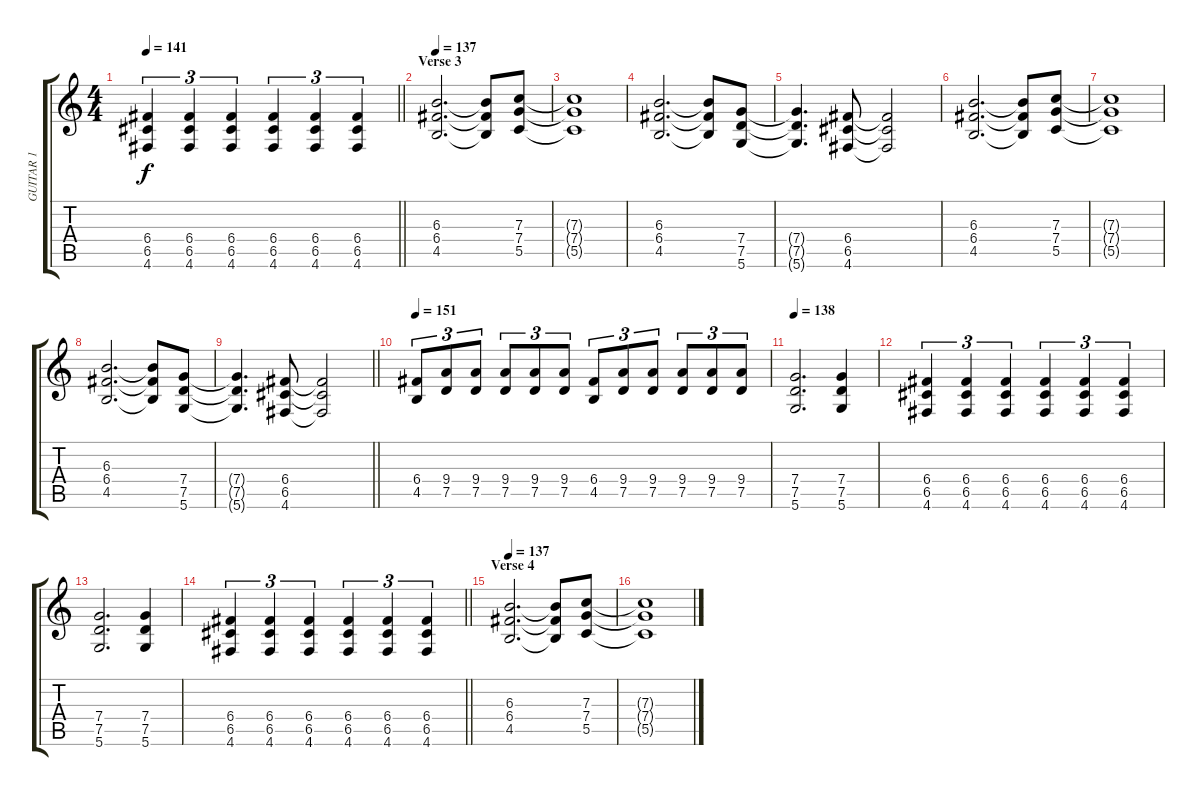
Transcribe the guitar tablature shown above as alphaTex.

\track ("GUITAR 1" "GUITAR 1") {instrument overdrivenguitar}
\staff {score tabs}
\tuning (D4 A3 F3 C3 G2 D2) {hide}
\ts (4 4)
\tempo 141
\clef g2
\barLineRight lightlight
\ks c
(6.4 6.5 4.6).4{tu (3 2) dy f} (6.4 6.5 4.6).4{tu (3 2)} (6.4 6.5 4.6).4{tu (3 2)} (6.4 6.5 4.6).4{tu (3 2)} (6.4 6.5 4.6).4{tu (3 2)} (6.4 6.5 4.6).4{tu (3 2)} |
\section ("" "Verse 3")
\tempo 137
(6.3 6.4 4.5).2{d} (6.3{t} 6.4{t} 4.5{t}).8 (7.3 7.4 5.5).8 |
(7.3{t} 7.4{t} 5.5{t}).1 |
(6.3 6.4 4.5).2{d} (6.3{t} 6.4{t} 4.5{t}).8 (7.4 7.5 5.6).8 |
(7.4{t} 7.5{t} 5.6{t}).4{d} (6.4 6.5 4.6).8 (6.4{t} 6.5{t} 4.6{t}).2 |
(6.3 6.4 4.5).2{d} (6.3{t} 6.4{t} 4.5{t}).8 (7.3 7.4 5.5).8 |
(7.3{t} 7.4{t} 5.5{t}).1 |
(6.3 6.4 4.5).2{d} (6.3{t} 6.4{t} 4.5{t}).8 (7.4 7.5 5.6).8 |
\barLineRight lightlight
(7.4{t} 7.5{t} 5.6{t}).4{d} (6.4 6.5 4.6).8 (6.4{t} 6.5{t} 4.6{t}).2 |
\tempo 151
(6.4 4.5).8{tu (3 2)} (9.4 7.5).8{tu (3 2)} (9.4 7.5).8{tu (3 2)} (9.4 7.5).8{tu (3 2)} (9.4 7.5).8{tu (3 2)} (9.4 7.5).8{tu (3 2)} (6.4 4.5).8{tu (3 2)} (9.4 7.5).8{tu (3 2)} (9.4 7.5).8{tu (3 2)} (9.4 7.5).8{tu (3 2)} (9.4 7.5).8{tu (3 2)} (9.4 7.5).8{tu (3 2)} |
\tempo 138
(7.4 7.5 5.6).2{d} (7.4 7.5 5.6).4 |
(6.4 6.5 4.6).4{tu (3 2)} (6.4 6.5 4.6).4{tu (3 2)} (6.4 6.5 4.6).4{tu (3 2)} (6.4 6.5 4.6).4{tu (3 2)} (6.4 6.5 4.6).4{tu (3 2)} (6.4 6.5 4.6).4{tu (3 2)} |
(7.4 7.5 5.6).2{d} (7.4 7.5 5.6).4 |
\barLineRight lightlight
(6.4 6.5 4.6).4{tu (3 2)} (6.4 6.5 4.6).4{tu (3 2)} (6.4 6.5 4.6).4{tu (3 2)} (6.4 6.5 4.6).4{tu (3 2)} (6.4 6.5 4.6).4{tu (3 2)} (6.4 6.5 4.6).4{tu (3 2)} |
\section ("" "Verse 4")
\tempo 137
(6.3 6.4 4.5).2{d} (6.3{t} 6.4{t} 4.5{t}).8 (7.3 7.4 5.5).8 |
(7.3{t} 7.4{t} 5.5{t}).1
